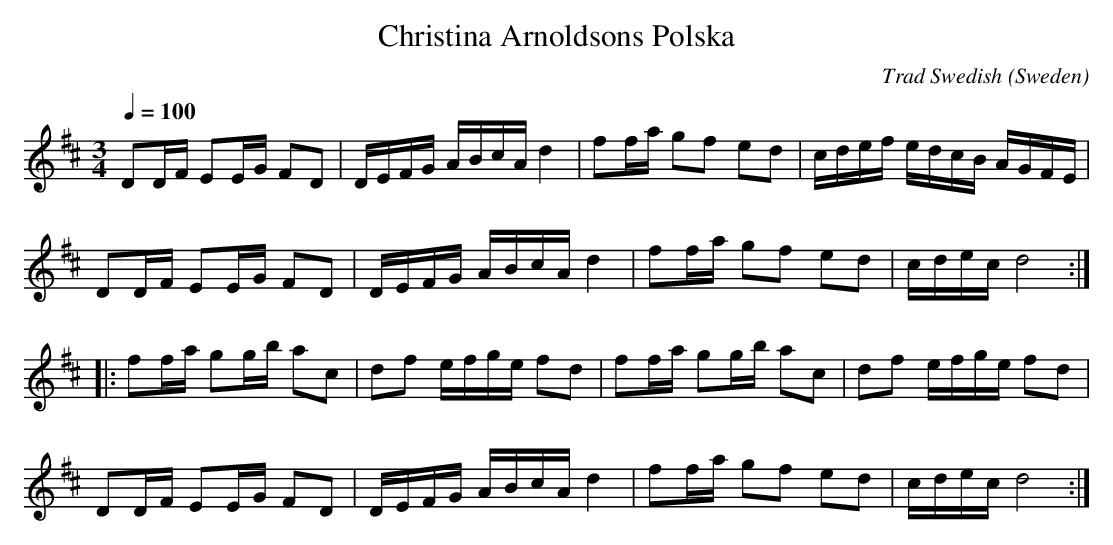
X:1
T:Christina Arnoldsons Polska
C:Trad Swedish
L:1/8
M:3/4
O:Sweden
Q:1/4=100
K:D major
DD/2F/2 EE/2G/2 FD|D/2E/2F/2G/2 A/2B/2c/2A/2 d2|ff/2a/2 gf ed|c/2d/2e/2f/2 e/2d/2c/2B/2 A/2G/2F/2E/2|
DD/2F/2 EE/2G/2 FD|D/2E/2F/2G/2 A/2B/2c/2A/2 d2|ff/2a/2 gf ed|c/2d/2e/2c/2 d4:|
|:ff/2a/2 gg/2b/2 ac|df e/2f/2g/2e/2 fd|ff/2a/2 gg/2b/2 ac|df e/2f/2g/2e/2 fd|
DD/2F/2 EE/2G/2 FD|D/2E/2F/2G/2 A/2B/2c/2A/2 d2|ff/2a/2 gf ed|c/2d/2e/2c/2 d4:|
